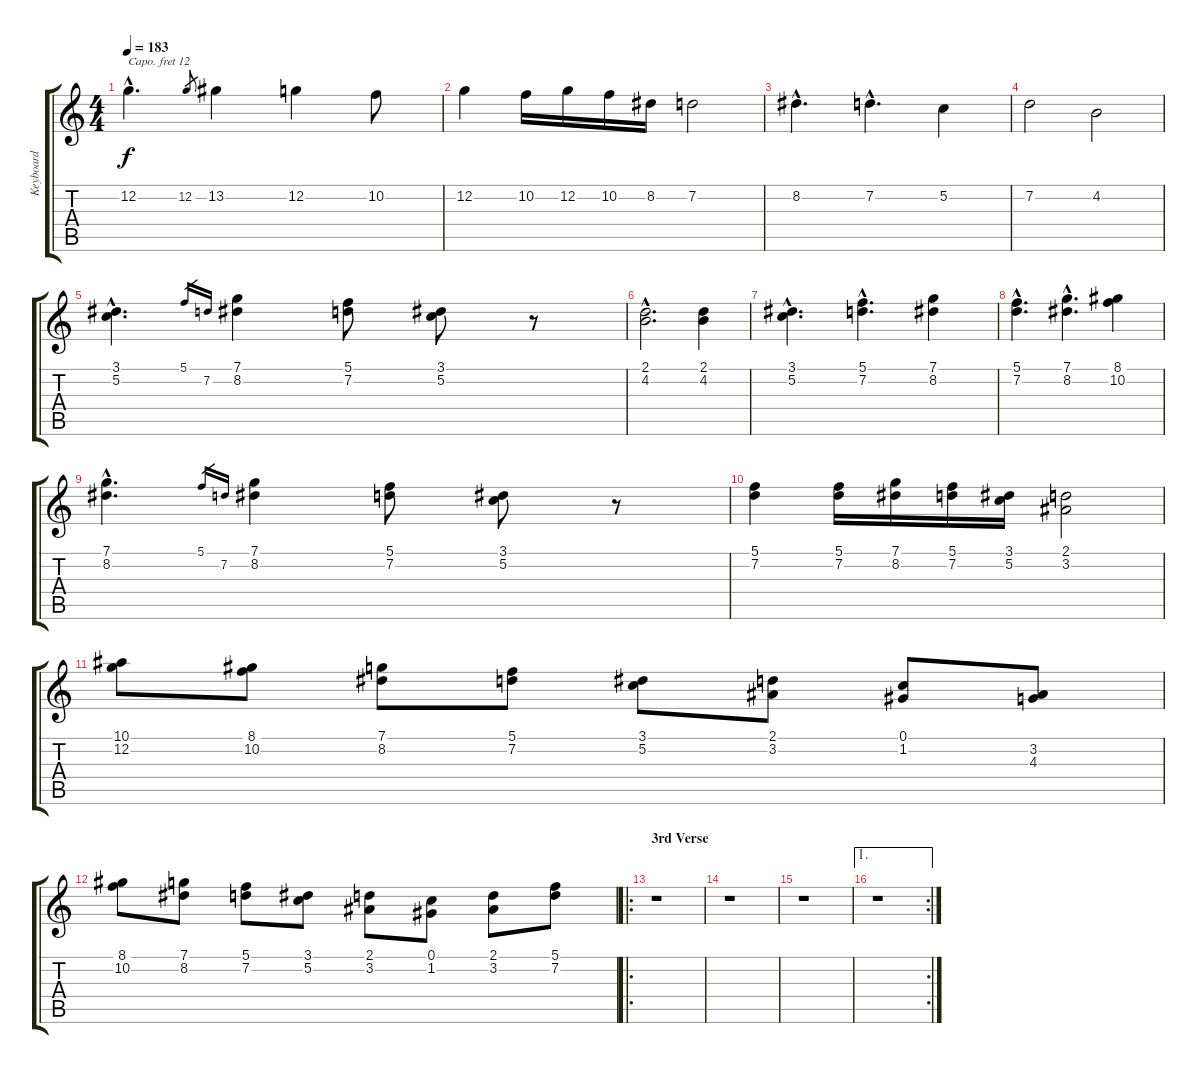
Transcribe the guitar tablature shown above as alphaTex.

\track ("Keyboard" "Keyboard") {instrument stringensemble1}
\staff {score tabs}
\capo 12
\tuning (C4 G3 Eb3 Bb2 F2 C2) {hide}
\ts (4 4)
\tempo 183
\clef g2
\ks c
12.2{hac}.4{d dy f} 12.2.8{gr} 13.2.4 12.2.4 10.2.8 |
12.2.4 10.2.16 12.2.16 10.2.16 8.2.16 7.2.2 |
8.2{hac}.4{d} 7.2{hac}.4{d} 5.2.4 |
7.2.2 4.2.2 |
(3.1{hac} 5.2{hac}).4{d} 5.1.16{gr} 7.2.16{gr} (7.1 8.2).4 (5.1 7.2).8 (3.1 5.2).8 r.8 |
(2.1{hac} 4.2{hac}).2{d} (2.1 4.2).4 |
(3.1{hac} 5.2{hac}).4{d} (5.1{hac} 7.2{hac}).4{d} (7.1 8.2).4 |
(5.1{hac} 7.2{hac}).4{d} (7.1{hac} 8.2{hac}).4{d} (8.1 10.2).4 |
(7.1{hac} 8.2{hac}).4{d} 5.1.16{gr} 7.2.16{gr} (7.1 8.2).4 (5.1 7.2).8 (3.1 5.2).8 r.8 |
(5.1 7.2).4 (5.1 7.2).16 (7.1 8.2).16 (5.1 7.2).16 (3.1 5.2).16 (2.1 3.2).2 |
(10.1 12.2).8 (8.1 10.2).8 (7.1 8.2).8 (5.1 7.2).8 (3.1 5.2).8 (2.1 3.2).8 (0.1 1.2).8 (3.2 4.3).8 |
(8.1 10.2).8 (7.1 8.2).8 (5.1 7.2).8 (3.1 5.2).8 (2.1 3.2).8 (0.1 1.2).8 (2.1 3.2).8 (5.1 7.2).8 |
\ro
\section ("" "3rd Verse")
r.1 |
r.1 |
r.1 |
\ae 1
\rc 2
r.1
